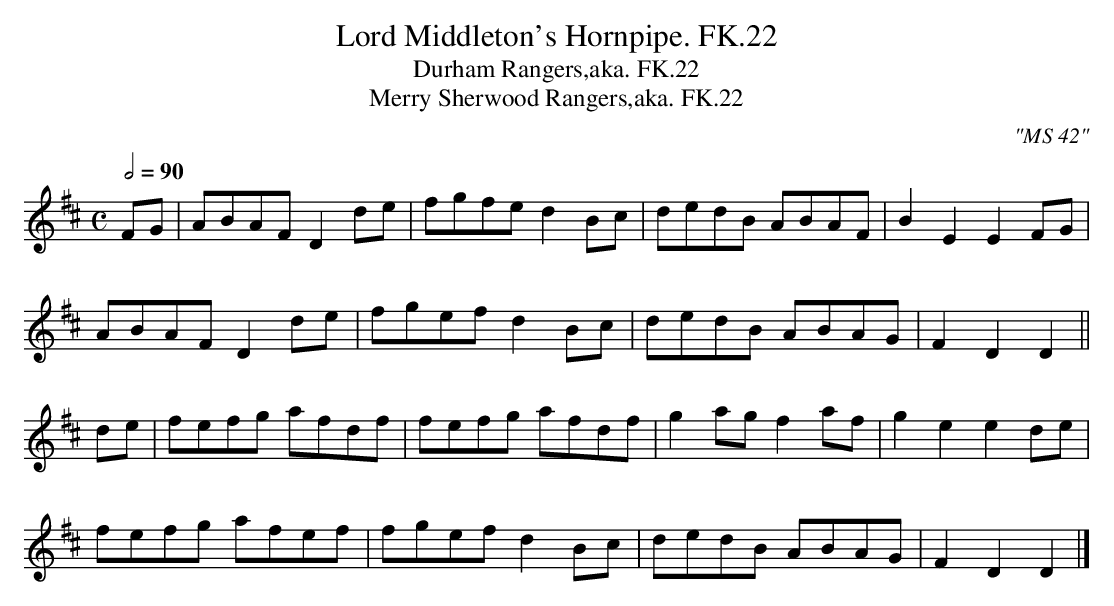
X:1
T:Lord Middleton's Hornpipe. FK.22
T:Durham Rangers,aka. FK.22
T:Merry Sherwood Rangers,aka. FK.22
M:C
L:1/8
Q:1/2=90
C:"MS 42"
K:D
FG | ABAF D2 de | fgfe d2 Bc | dedB ABAF | B2 E2 E2 FG |
ABAF D2 de | fgef d2 Bc | dedB ABAG | F2 D2 D2 ||
de | fefg afdf | fefg afdf | g2 ag f2 af | g2 e2 e2 de |
fefg afef | fgef d2 Bc | dedB ABAG | F2 D2 D2 |]
